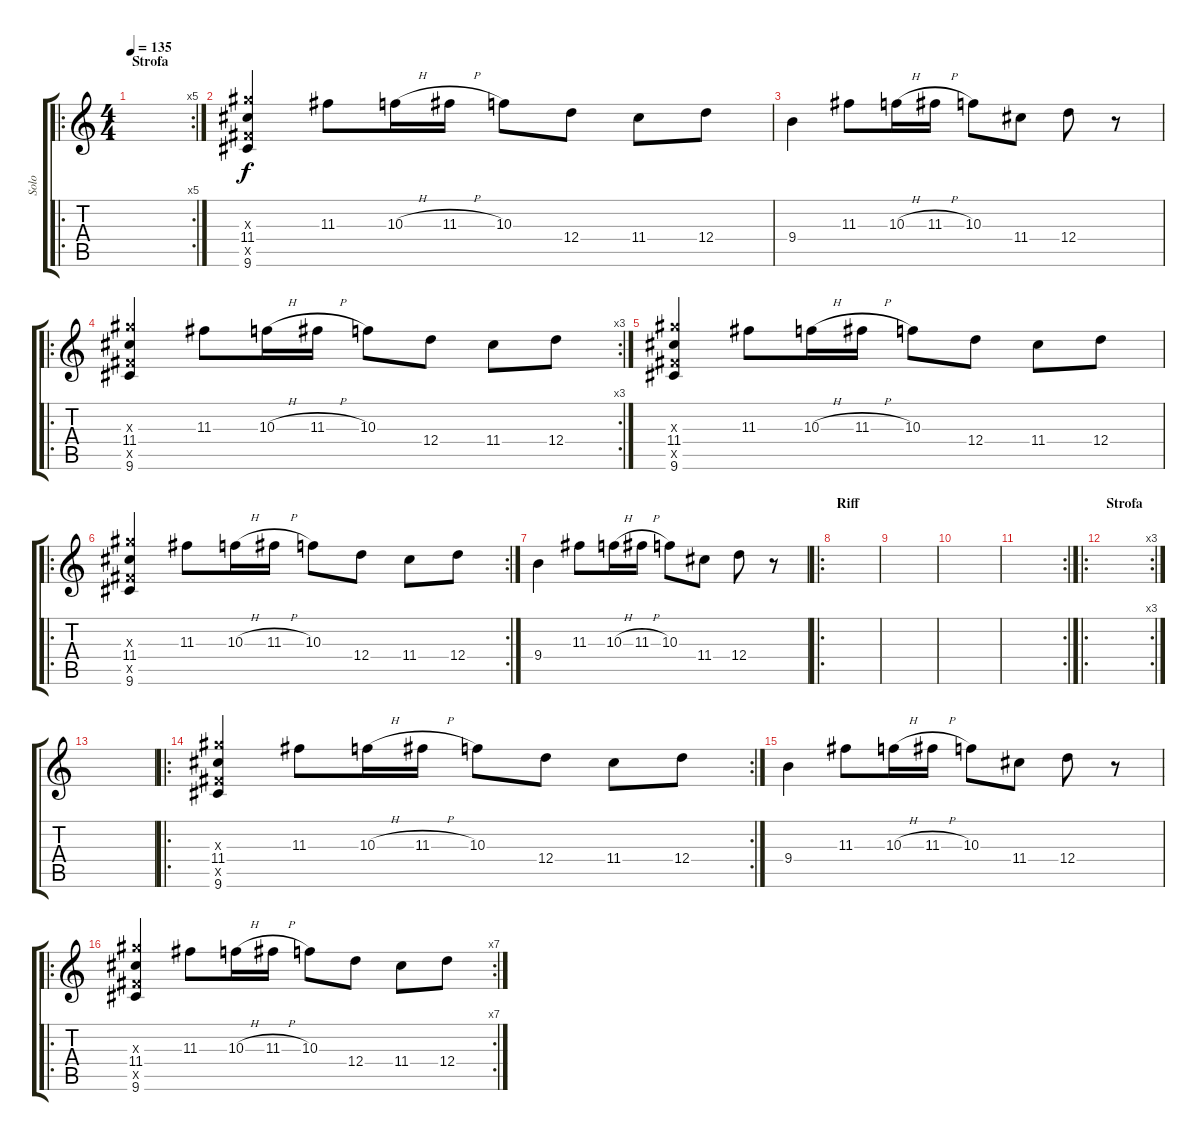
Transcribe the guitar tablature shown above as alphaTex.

\track ("Solo" "Solo") {instrument acousticguitarsteel}
\staff {score tabs}
\tuning (E4 B3 G3 D3 A2 E2) {hide}
\ro
\rc 5
\ts (4 4)
\section ("" "Strofa")
\tempo 135
\clef g2
\ks c
|
(13.3{x} 11.4 9.5{x} 9.6).4{volume 8} 11.3.8 10.3{h}.16 11.3{h}.16 10.3.8 12.4.8 11.4.8 12.4.8 |
9.4.4 11.3.8 10.3{h}.16 11.3{h}.16 10.3.8 11.4.8 12.4.8 r.8 |
\ro
\rc 3
(13.3{x} 11.4 9.5{x} 9.6).4{volume 8} 11.3.8 10.3{h}.16 11.3{h}.16 10.3.8 12.4.8 11.4.8 12.4.8 |
(13.3{x} 11.4 9.5{x} 9.6).4{volume 8} 11.3.8 10.3{h}.16 11.3{h}.16 10.3.8 12.4.8 11.4.8 12.4.8 |
\ro
\rc 2
(13.3{x} 11.4 9.5{x} 9.6).4{volume 8} 11.3.8 10.3{h}.16 11.3{h}.16 10.3.8 12.4.8 11.4.8 12.4.8 |
9.4.4 11.3.8 10.3{h}.16 11.3{h}.16 10.3.8 11.4.8 12.4.8 r.8 |
\ro
\section ("" "Riff")
|
|
|
\rc 2
|
\ro
\rc 3
\section ("" "Strofa")
|
|
\ro
\rc 2
(13.3{x} 11.4 9.5{x} 9.6).4{volume 8} 11.3.8 10.3{h}.16 11.3{h}.16 10.3.8 12.4.8 11.4.8 12.4.8 |
9.4.4 11.3.8 10.3{h}.16 11.3{h}.16 10.3.8 11.4.8 12.4.8 r.8 |
\ro
\rc 7
(13.3{x} 11.4 9.5{x} 9.6).4{volume 8} 11.3.8 10.3{h}.16 11.3{h}.16 10.3.8 12.4.8 11.4.8 12.4.8
